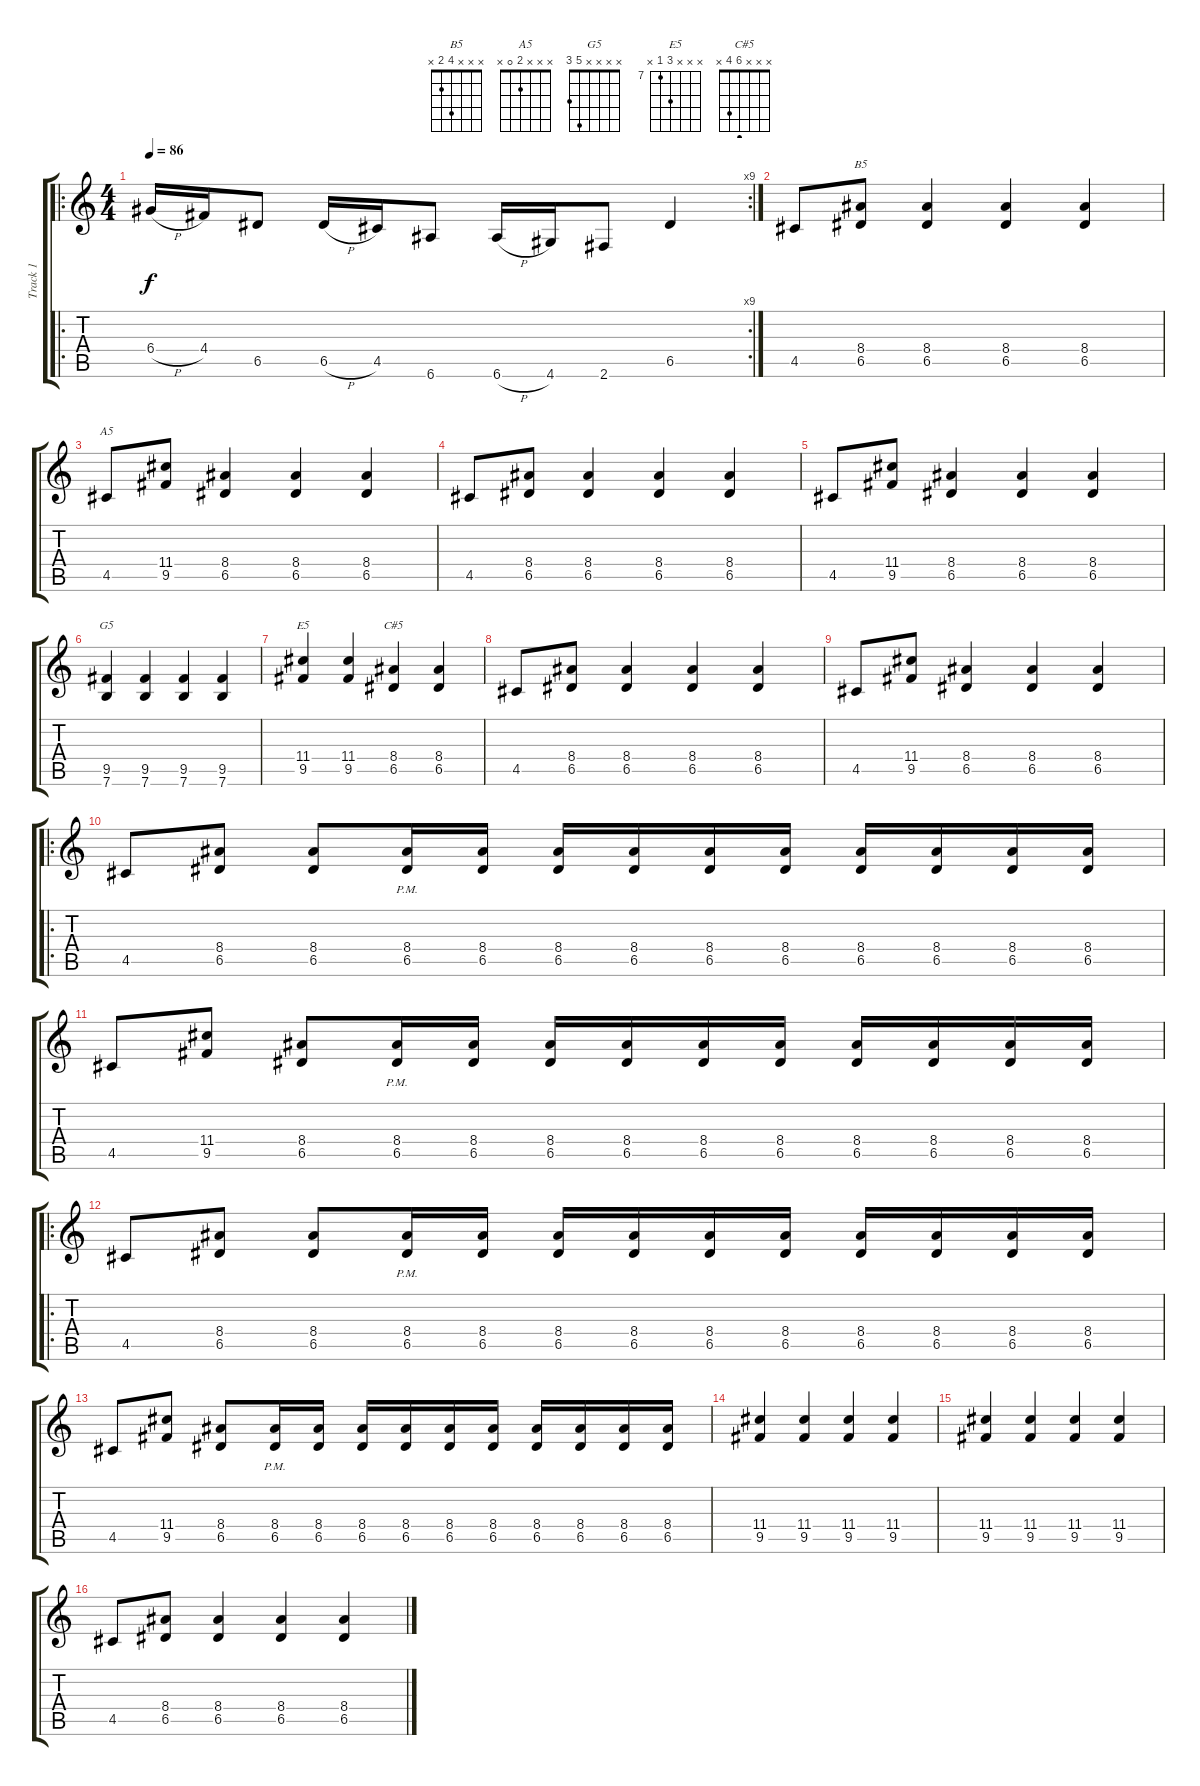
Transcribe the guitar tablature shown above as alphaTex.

\track ("Track 1" "Track 1") {instrument distortionguitar}
\staff {score tabs}
\tuning (E4 B3 G3 D3 A2 E2) {hide}
\chord ("B5" x x x 4 2 x)
\chord ("A5" x x x 2 0 x)
\chord ("G5" x x x x 5 3)
\chord ("E5" x x x 9 7 x) {firstfret 7}
\chord ("C#5" x x x 6 4 x)
\ro
\rc 9
\ts (4 4)
\tempo 86
\clef g2
\ks c
6.4{h}.16{dy f} 4.4.16 6.5.8 6.5{h}.16 4.5.16 6.6.8 6.6{h}.16 4.6.16 2.6.8 6.5.4 |
4.5.8 (8.4 6.5).8{ch "B5"} (8.4 6.5).4 (8.4 6.5).4 (8.4 6.5).4 |
4.5.8{ch "A5"} (11.4 9.5).8 (8.4 6.5).4 (8.4 6.5).4 (8.4 6.5).4 |
4.5.8 (8.4 6.5).8 (8.4 6.5).4 (8.4 6.5).4 (8.4 6.5).4 |
4.5.8 (11.4 9.5).8 (8.4 6.5).4 (8.4 6.5).4 (8.4 6.5).4 |
(9.5 7.6).4{ch "G5"} (9.5 7.6).4 (9.5 7.6).4 (9.5 7.6).4 |
(11.4 9.5).4{ch "E5"} (11.4 9.5).4 (8.4 6.5).4{ch "C#5"} (8.4 6.5).4 |
4.5.8 (8.4 6.5).8 (8.4 6.5).4 (8.4 6.5).4 (8.4 6.5).4 |
4.5.8 (11.4 9.5).8 (8.4 6.5).4 (8.4 6.5).4 (8.4 6.5).4 |
\ro
4.5.8 (8.4 6.5).8 (8.4 6.5).8 (8.4 6.5{pm}).16 (8.4 6.5).16 (8.4 6.5).16 (8.4 6.5).16 (8.4 6.5).16 (8.4 6.5).16 (8.4 6.5).16 (8.4 6.5).16 (8.4 6.5).16 (8.4 6.5).16 |
4.5.8 (11.4 9.5).8 (8.4 6.5).8 (8.4 6.5{pm}).16 (8.4 6.5).16 (8.4 6.5).16 (8.4 6.5).16 (8.4 6.5).16 (8.4 6.5).16 (8.4 6.5).16 (8.4 6.5).16 (8.4 6.5).16 (8.4 6.5).16 |
\ro
4.5.8 (8.4 6.5).8 (8.4 6.5).8 (8.4 6.5{pm}).16 (8.4 6.5).16 (8.4 6.5).16 (8.4 6.5).16 (8.4 6.5).16 (8.4 6.5).16 (8.4 6.5).16 (8.4 6.5).16 (8.4 6.5).16 (8.4 6.5).16 |
4.5.8 (11.4 9.5).8 (8.4 6.5).8 (8.4 6.5{pm}).16 (8.4 6.5).16 (8.4 6.5).16 (8.4 6.5).16 (8.4 6.5).16 (8.4 6.5).16 (8.4 6.5).16 (8.4 6.5).16 (8.4 6.5).16 (8.4 6.5).16 |
(11.4 9.5).4 (11.4 9.5).4 (11.4 9.5).4 (11.4 9.5).4 |
(11.4 9.5).4 (11.4 9.5).4 (11.4 9.5).4 (11.4 9.5).4 |
4.5.8 (8.4 6.5).8 (8.4 6.5).4 (8.4 6.5).4 (8.4 6.5).4
